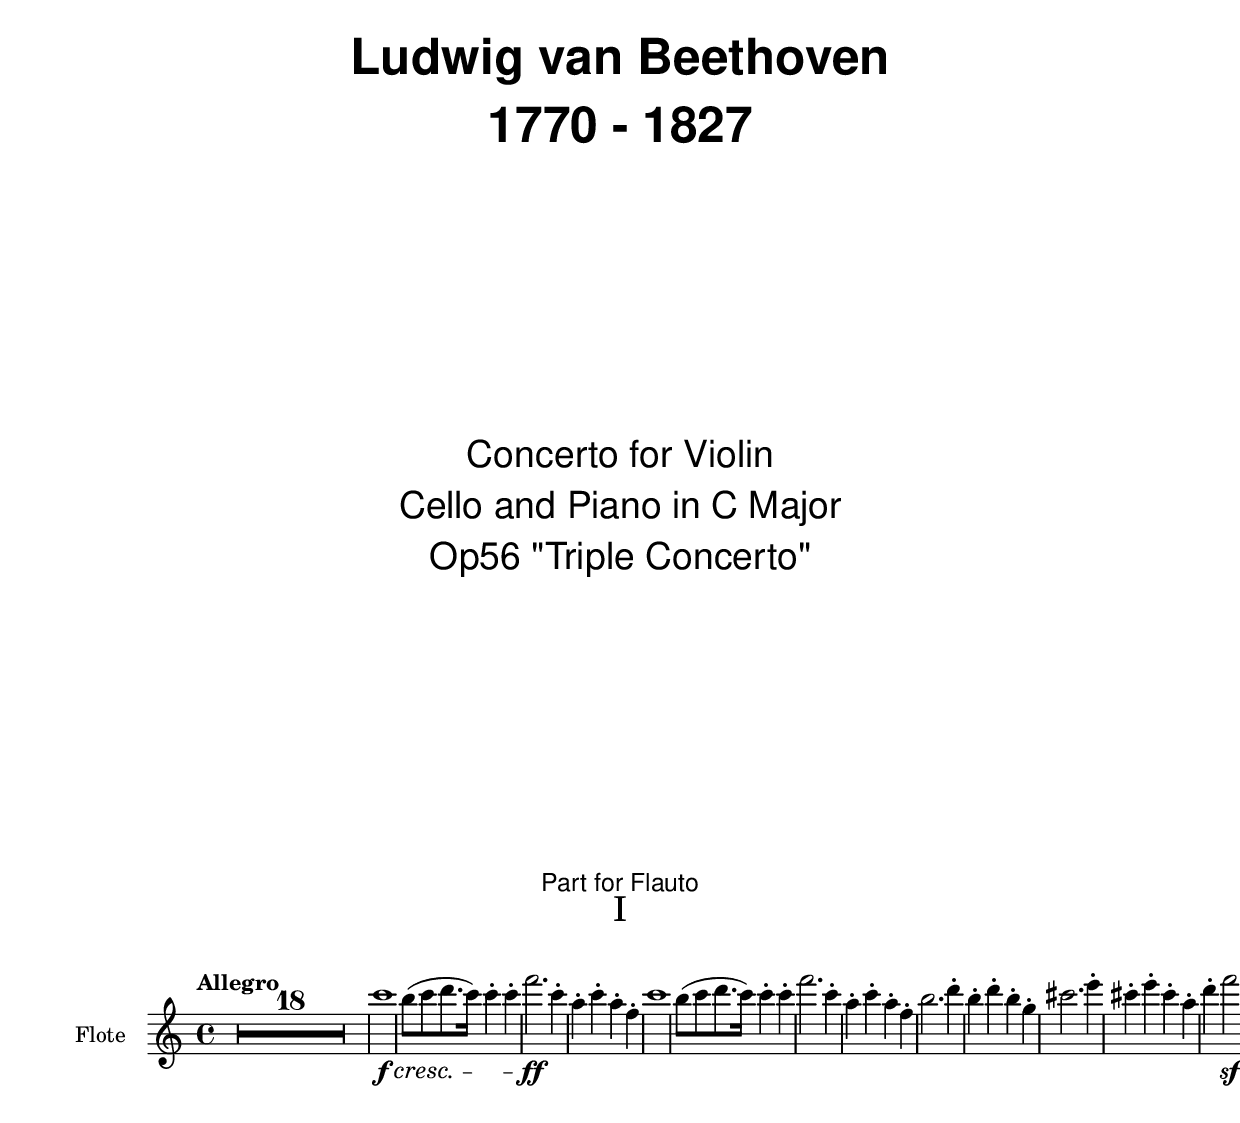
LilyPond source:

%###############################################################################
%#                                 H E A D E R                                 #
%###############################################################################
%
%  Composer           : Ludwig van Beethoven(1770 - 1827)
%  work               : Concerto for Violin Cello and Piano in C Major Op56
%                       "Triple Concerto"
%  Source             : Breitkopf und Härtel, n.d.[1862]. Plate B.70.
%  Type of score      : Score for Flauto
%  Typesetter         : Sébastien MANEN
%  date of initiation : Friday 08 May 2020, 14:21
%
%###############################################################################
%#                          I N C L U D E   F I L E S                          #
%###############################################################################
\include "./00-Common/TripleConcerto_Header.ily"
\include "./00-Common/TripleConcerto_PaperParts.ily"
%  work        : Concerto for Violin Cello and Piano in C Major Op56 "Triple
%                Concerto"
%  typesetter  : Sébastien MANEN
%  date        : Friday 08 May 2020, 14:21
%###############################################################################
%#                 T I M E   A N D   T E M P O   S E C T I O N                 #
%###############################################################################
timeMvtI = {
	\time 4/4
	\tempo "Allegro"
}
timeMvtII = {
	\time 3/8
	\tempo "Largo"
}
timeMvtIII = {
	\time 3/4
	\tempo "Rondo alla Polacca."
}

%  work        : Concerto for Violin Cello and Piano in C Major Op56 "Triple
%                Concerto"
%  typesetter  : Sébastien MANEN
%  date        : Friday 08 May 2020, 14:21
generalOptions = {
	\version "2.20.0"
	\set Score.alternativeNumberingStyle = #'numbers
	\set Score.doubleRepeatType = #":|.|:"
	\set Score.markFormatter = #format-mark-box-alphabet
	\override Score.RehearsalMark #'font-size = #4
	\compressFullBarRests
}
partOptions = {
	\override Score.BarNumber #'font-size = #0.1
	\set Score.quotedCueEventTypes = #'(note-event rest-event tie-event
		beam-event tuplet-span-event dynamic-event articulation-event
		dynamic-event slur-event text-script-event trill-span-event
		phrasing-slur-event beam-forbid-event tremolo-event crescendo-event 
		decrescendo-event )
	\set Voice.restNumberThreshold = #0
}
#(set-global-staff-size 19)
\layout {
	#(layout-set-staff-size 19)
	\override TupletBracket #'bracket-visibility = ##f
	\override Hairpin.to-barline = ##f
}
layoutCueVoice = \with {
	fontSize = #-3
	\override Stem.length-fraction = #0.9
	\override TupletBracket #'bracket-visibility = ##f
	%\override Font.font-size = #+5
}

%  work        : Concerto for Violin Cello and Piano in C Major Op56 "Triple
%                Concerto"
%  typesetter  : Sébastien MANEN
%  date        : Friday 08 May 2020, 14:21
%###############################################################################
%#                    V O I C E   N A M E   :   F L A U T O                    #
%###############################################################################
nameFloteMvtI = {
	\set Staff.instrumentName = "Flote"
	\set Staff.shortInstrumentName = "Fl"
	\set Staff.midiInstrument = #"flute"
}
nameFloteMvtIII = {
	\set Staff.instrumentName = "Flote"
	\set Staff.shortInstrumentName = "Fl"
	\set Staff.midiInstrument = #"flute"
}
%###############################################################################
%#                      V O I C E   N A M E   :   O B O I                      #
%###############################################################################
nameOboeIMvtI = {
	\set Staff.instrumentName = "Oboe I"
	\set Staff.shortInstrumentName = "Ob I"
	\set Staff.midiInstrument = #"oboe"
}
nameOboeIMvtIII = {
	\set Staff.instrumentName = "Oboe I"
	\set Staff.shortInstrumentName = "Ob I"
	\set Staff.midiInstrument = #"oboe"
}
nameOboeIIMvtI = {
	\set Staff.instrumentName = "Oboe II"
	\set Staff.shortInstrumentName = "Ob II"
	\set Staff.midiInstrument = #"oboe"
}
nameOboeIIMvtIII = {
	\set Staff.instrumentName = "Oboe II"
	\set Staff.shortInstrumentName = "Ob II"
	\set Staff.midiInstrument = #"oboe"
}
%###############################################################################
%#                V O I C E   N A M E   :   C L A R I N E T T I                #
%###############################################################################
nameClarinetIMvtI = {
	\set Staff.instrumentName = \markup {
		\center-column {
			\lower #1 "Clarinetto I" "in C"
		}
	}
	\set Staff.shortInstrumentName = \markup {
		\center-column {
			\lower #1 "Cl I" "in C"
		}
	}
	\set Staff.midiInstrument = #"clarinet"
}
nameClarinetIMvtII = {
	\set Staff.instrumentName = \markup {
		\center-column {
			\lower #1 "Clarinetto I" "in B"
		}
	}
	\set Staff.shortInstrumentName = \markup {
		\center-column {
			\lower #1 "Cl I" "in B"
		}
	}
	\set Staff.midiInstrument = #"clarinet"
}
nameClarinetIMvtIII = {
	\set Staff.instrumentName = \markup {
		\center-column {
			\lower #1 "Clarinetto I" "in C"
		}
	}
	\set Staff.shortInstrumentName = \markup {
		\center-column {
			\lower #1 "Cl I" "in C"
		}
	}
	\set Staff.midiInstrument = #"clarinet"
}
nameClarinetIIMvtI = {
	\set Staff.instrumentName = \markup {
		\center-column {
			\lower #1 "Clarinetto II" "in C"
		}
	}
	\set Staff.shortInstrumentName = \markup {
		\center-column {
			\lower #1 "Cl II" "in C"
		}
	}
	\set Staff.midiInstrument = #"clarinet"
}
nameClarinetIIMvtII = {
	\set Staff.instrumentName = \markup {
		\center-column {
			\lower #1 "Clarinetto II" "in B"
		}
	}
	\set Staff.shortInstrumentName = \markup {
		\center-column {
			\lower #1 "Cl II" "in B"
		}
	}
	\set Staff.midiInstrument = #"clarinet"
}
nameClarinetIIMvtIII = {
	\set Staff.instrumentName = \markup {
		\center-column {
			\lower #1 "Clarinetto II" "in C"
		}
	}
	\set Staff.shortInstrumentName = \markup {
		\center-column {
			\lower #1 "Cl II" "in C"
		}
	}
	\set Staff.midiInstrument = #"clarinet"
}
%###############################################################################
%#                   V O I C E   N A M E   :   F A G O T T I                   #
%###############################################################################
nameFagottoIMvtI = {
	\set Staff.instrumentName = "Fagotto I"
	\set Staff.shortInstrumentName = "Fag I"
	\set Staff.midiInstrument = #"bassoon"
}
nameFagottoIMvtII = {
	\set Staff.instrumentName = "Fagotto I"
	\set Staff.shortInstrumentName = "Fag I"
	\set Staff.midiInstrument = #"bassoon"
}
nameFagottoIMvtIII = {
	\set Staff.instrumentName = "Fagotto I"
	\set Staff.shortInstrumentName = "Fag I"
	\set Staff.midiInstrument = #"bassoon"
}
nameFagottoIIMvtI = {
	\set Staff.instrumentName = "Fagotto II"
	\set Staff.shortInstrumentName = "Fag II"
	\set Staff.midiInstrument = #"bassoon"
}
nameFagottoIIMvtII = {
	\set Staff.instrumentName = "Fagotto II"
	\set Staff.shortInstrumentName = "Fag II"
	\set Staff.midiInstrument = #"bassoon"
}
nameFagottoIIMvtIII = {
	\set Staff.instrumentName = "Fagotto II"
	\set Staff.shortInstrumentName = "Fag II"
	\set Staff.midiInstrument = #"bassoon"
}
%###############################################################################
%#                     V O I C E   N A M E   :   C O R N I                     #
%###############################################################################
nameCornoIMvtI = {
	\set Staff.instrumentName = \markup {
		\center-column {
			\lower #1 "Corno I" "in C"
		}
	}
	\set Staff.shortInstrumentName = \markup {
		\center-column {
			\lower #1 "Cor I" "in C"
		}
	}
	\set Staff.midiInstrument = #"french horn"
}
nameCornoIMvtII = {
	\set Staff.instrumentName = \markup {
		\center-column {
			\lower #1 "Corno I" "in E"
		}
	}
	\set Staff.shortInstrumentName = \markup {
		\center-column {
			\lower #1 "Cor I" "in E"
		}
	}
	\set Staff.midiInstrument = #"french horn"
}
nameCornoIMvtIII = {
	\set Staff.instrumentName = \markup {
		\center-column {
			\lower #1 "Corno I" "in C"
		}
	}
	\set Staff.shortInstrumentName = \markup {
		\center-column {
			\lower #1 "Cor I" "in C"
		}
	}
	\set Staff.midiInstrument = #"french horn"
}
nameCornoIIMvtI = {
	\set Staff.instrumentName = \markup {
		\center-column {
			\lower #1 "Corno II" "in C"
		}
	}
	\set Staff.shortInstrumentName = \markup {
		\center-column {
			\lower #1 "Cor II" "in C"
		}
	}
	\set Staff.midiInstrument = #"french horn"
}
nameCornoIIMvtII = {
	\set Staff.instrumentName = \markup {
		\center-column {
			\lower #1 "Corno II" "in E"
		}
	}
	\set Staff.shortInstrumentName = \markup {
		\center-column {
			\lower #1 "Cor II" "in E"
		}
	}
	\set Staff.midiInstrument = #"french horn"
}
nameCornoIIMvtIII = {
	\set Staff.instrumentName = \markup {
		\center-column {
			\lower #1 "Corno II" "in C"
		}
	}
	\set Staff.shortInstrumentName = \markup {
		\center-column {
			\lower #1 "Cor II" "in C"
		}
	}
	\set Staff.midiInstrument = #"french horn"
}
%###############################################################################
%#                    V O I C E   N A M E   :   T R O M B E                    #
%###############################################################################
nameTrombeIMvtI = {
	\set Staff.instrumentName = \markup {
		\center-column {
			\lower #1 "Trombe I" "in C"
		}
	}
	\set Staff.shortInstrumentName = \markup {
		\center-column {
			\lower #1 "Trb I" "in C"
		}
	}
	\set Staff.midiInstrument = #"trumpet"
}
nameTrombeIMvtIII = {
	\set Staff.instrumentName = \markup {
		\center-column {
			\lower #1 "Trombe I" "in C"
		}
	}
	\set Staff.shortInstrumentName = \markup {
		\center-column {
			\lower #1 "Trb I" "in C"
		}
	}
	\set Staff.midiInstrument = #"trumpet"
}
nameTrombeIIMvtI = {
	\set Staff.instrumentName = \markup {
		\center-column {
			\lower #1 "Trombe II" "in C"
		}
	}
	\set Staff.shortInstrumentName = \markup {
		\center-column {
			\lower #1 "Trb II" "in C"
		}
	}
	\set Staff.midiInstrument = #"trumpet"
}
nameTrombeIIMvtIII = {
	\set Staff.instrumentName = \markup {
		\center-column {
			\lower #1 "Trombe II" "in C"
		}
	}
	\set Staff.shortInstrumentName = \markup {
		\center-column {
			\lower #1 "Trb II" "in C"
		}
	}
	\set Staff.midiInstrument = #"trumpet"
}
%###############################################################################
%#                   V O I C E   N A M E   :   T I M P A N I                   #
%###############################################################################
nameTimpaniMvtI = {
	\set Staff.instrumentName = \markup {
		\center-column {
			\lower #1 "Timpani" "in C G"
		}
	}
	\set Staff.shortInstrumentName = "Timp."
	\set Staff.midiInstrument = #"timpani"
}
nameTimpaniMvtIII = {
	\set Staff.instrumentName = \markup {
		\center-column {
			\lower #1 "Timpani" "in C G"
		}
	}
	\set Staff.shortInstrumentName = "Timp."
	\set Staff.midiInstrument = #"timpani"
}
%###############################################################################
%#                   V O I C E   N A M E   :   S O L O V L N                   #
%###############################################################################
nameSoloViolinMvtI = {
	\set Staff.instrumentName = "Solo Violin"
	\set Staff.shortInstrumentName = \markup {
		\center-column {
			\lower #1 "Solo-" "Vln"
		}
	}
	\set Staff.midiInstrument = #"violin"
}
nameSoloViolinMvtII = {
	\set Staff.instrumentName = "Solo Violin"
	\set Staff.shortInstrumentName = \markup {
		\center-column {
			\lower #1 "Solo-" "Vln"
		}
	}
	\set Staff.midiInstrument = #"violin"
}
nameSoloViolinMvtIII = {
	\set Staff.instrumentName = "Solo Violin"
	\set Staff.shortInstrumentName = \markup {
		\center-column {
			\lower #1 "Solo-" "Vln"
		}
	}
	\set Staff.midiInstrument = #"violin"
}
%###############################################################################
%#                   V O I C E   N A M E   :   S O L O V L C                   #
%###############################################################################
nameSoloCelloMvtI = {
	\set Staff.instrumentName = \markup {
		\center-column {
			\lower #1 "Solo" "Violoncello"
		}
	}
	\set Staff.shortInstrumentName = \markup {
		\center-column {
			\lower #1 "Solo-" "Vlc"
		}
	}
	\set Staff.midiInstrument = #"cello"
}
nameSoloCelloMvtII = {
	\set Staff.instrumentName = \markup {
		\center-column {
			\lower #1 "Solo" "Violoncello"
		}
	}
	\set Staff.shortInstrumentName = \markup {
		\center-column {
			\lower #1 "Solo-" "Vlc"
		}
	}
	\set Staff.midiInstrument = #"cello"
}
nameSoloCelloMvtIII = {
	\set Staff.instrumentName = \markup {
		\center-column {
			\lower #1 "Solo" "Violoncello"
		}
	}
	\set Staff.shortInstrumentName = \markup {
		\center-column {
			\lower #1 "Solo-" "Vlc"
		}
	}
	\set Staff.midiInstrument = #"cello"
}
%###############################################################################
%#                     V O I C E   N A M E   :   P I A N O                     #
%###############################################################################
namePianoUpMvtI = {
	\set Staff.instrumentName = ""
	\set Staff.shortInstrumentName = ""
	\set Staff.midiInstrument = #"piano"
}
namePianoUpMvtII = {
	\set Staff.instrumentName = ""
	\set Staff.shortInstrumentName = ""
	\set Staff.midiInstrument = #"piano"
}
namePianoUpMvtIII = {
	\set Staff.instrumentName = ""
	\set Staff.shortInstrumentName = ""
	\set Staff.midiInstrument = #"piano"
}
namePianoDownMvtI = {
	\set Staff.instrumentName = ""
	\set Staff.shortInstrumentName = ""
	\set Staff.midiInstrument = #"piano"
}
namePianoDownMvtII = {
	\set Staff.instrumentName = ""
	\set Staff.shortInstrumentName = ""
	\set Staff.midiInstrument = #"piano"
}
namePianoDownMvtIII = {
	\set Staff.instrumentName = ""
	\set Staff.shortInstrumentName = ""
	\set Staff.midiInstrument = #"piano"
}
%###############################################################################
%#                   V O I C E   N A M E   :   V I O L I N I                   #
%###############################################################################
nameViolinIMvtI = {
	\set Staff.instrumentName = "Violino I"
	\set Staff.shortInstrumentName = "Vln I"
	\set Staff.midiInstrument = #"violin"
}
nameViolinIMvtII = {
	\set Staff.instrumentName = "Violino I"
	\set Staff.shortInstrumentName = "Vln I"
	\set Staff.midiInstrument = #"violin"
}
nameViolinIMvtIII = {
	\set Staff.instrumentName = "Violino I"
	\set Staff.shortInstrumentName = "Vln I"
	\set Staff.midiInstrument = #"violin"
}
%###############################################################################
%#                  V O I C E   N A M E   :   V I O L I N I I                  #
%###############################################################################
nameViolinIIMvtI = {
	\set Staff.instrumentName = "Violino II"
	\set Staff.shortInstrumentName = "Vln II"
	\set Staff.midiInstrument = #"violin"
}
nameViolinIIMvtII = {
	\set Staff.instrumentName = "Violino II"
	\set Staff.shortInstrumentName = "Vln II"
	\set Staff.midiInstrument = #"violin"
}
nameViolinIIMvtIII = {
	\set Staff.instrumentName = "Violino II"
	\set Staff.shortInstrumentName = "Vln II"
	\set Staff.midiInstrument = #"violin"
}
%###############################################################################
%#                  V O I C E   N A M E   :   B R A T S C H E                  #
%###############################################################################
nameViolaMvtI = {
	\set Staff.instrumentName = "Viola"
	\set Staff.shortInstrumentName = "Vla"
	\set Staff.midiInstrument = #"viola"
}
nameViolaMvtII = {
	\set Staff.instrumentName = "Viola"
	\set Staff.shortInstrumentName = "Vla"
	\set Staff.midiInstrument = #"viola"
}
nameViolaMvtIII = {
	\set Staff.instrumentName = "Viola"
	\set Staff.shortInstrumentName = "Vla"
	\set Staff.midiInstrument = #"viola"
}
%###############################################################################
%#                     V O I C E   N A M E   :   B A S S I                     #
%###############################################################################
nameVioloncellMvtI = {
	\set Staff.instrumentName = "Cello"
	\set Staff.shortInstrumentName = "Vcl"
	\set Staff.midiInstrument = #"cello"
}
nameVioloncellMvtII = {
	\set Staff.instrumentName = "Cello"
	\set Staff.shortInstrumentName = "Vcl"
	\set Staff.midiInstrument = #"cello"
}
nameVioloncellMvtIII = {
	\set Staff.instrumentName = "Cello"
	\set Staff.shortInstrumentName = "Vcl"
	\set Staff.midiInstrument = #"cello"
}
nameBassoMvtI = {
	\set Staff.instrumentName = "Basso"
	\set Staff.shortInstrumentName = "Kb"
	\set Staff.midiInstrument = #"contrabass"
}
nameBassoMvtII = {
	\set Staff.instrumentName = "Basso"
	\set Staff.shortInstrumentName = "Kb"
	\set Staff.midiInstrument = #"contrabass"
}
nameBassoMvtIII = {
	\set Staff.instrumentName = "Basso"
	\set Staff.shortInstrumentName = "Kb"
	\set Staff.midiInstrument = #"contrabass"
}

%  work        : Concerto for Violin Cello and Piano in C Major Op56 "Triple
%                Concerto"
%  typesetter  : Sébastien MANEN
%  date        : Friday 08 May 2020, 14:21
%###############################################################################
%#                      S H O R T C U T S   S E C T I O N                      #
%###############################################################################

piuallegro=^\markup {Più Allegro}
crescmarkup=^\markup {\italic cresc.}
semprep = \markup { \italic sempre \dynamic p}
semprepp = \markup { \italic sempre \dynamic pp}
pcresc = \markup { \dynamic p \italic cresc.}


%arco=^\markup {\italic arco}
%benmarc=^\markup {\italic {ben marc.}}
%benmarccresc = ^\markup {\italic {ben marc. cresc.}}
%crescmolto=^\markup {\italic {cresc. molto}}
%crescpocoapoco=^\markup {\italic {cresc. poco a poco}}
%dimmarkup=^\markup {\italic dim.}
%div=^\markup {div.}
%dolce=^\markup {\italic {dolce}}
%espress=^\markup {\italic {espress.}}
%espr=^\markup {\italic {espr.}}
%express=^\markup {\italic {express.}}
%ffsempre = \markup {\dynamic ff \italic sempre}
%flat=^\markup { \tiny \flat}
%gp = ^\markup {G.P.}
%intempo=^\markup {\italic {in tempo}}
%legg=^\markup {\italic legg.}
%marc = ^\markup {\italic marc.}
%marcecrescmolto=^\markup {\italic {marc. e cresc. molto}}
%moltocrescmark=^\markup {\italic {molto cresc.}}
%moltoleggieroedolce=^\markup { \italic {molto leggiero e dolce}}
%pizz=^\markup {\italic pizz.}
%pocorit=^\markup {\italic {poco rit.}}
%solo=^\markup {Solo}
%tutti=^\markup {Tutti}
%one=^\markup {\tiny \number 1}
%two=^\markup {\tiny \number 2}
%three=^\markup {\tiny \number 3}
%four=^\markup {\tiny \number 4}
%five=^\markup {\tiny \number 5}
%six=^\markup {\tiny \number 6}
%seven=^\markup {\tiny \number 7}
%eight=^\markup {\tiny \number 8}
%nine=^\markup {\tiny \number 9}
%ten=^\markup {\tiny \number 10}
%eleven=^\markup {\tiny \number 11}
%atempo=^\markup {\italic {a tempo}}


%esprM = ^\markup {\musicglyph #"scripts.espr"}
%pespr = ^\markup {\dynamic p \musicglyph #"scripts.espr"}
%ppespr = ^\markup {\dynamic pp \musicglyph #"scripts.espr"}


%fdim = \markup {\dynamic f \italic dim.}
%fespress = \markup {\dynamic f \italic espress.}
%moltop = ^\markup {\italic molto \dynamic p}
%pdolcesempre = \markup { \dynamic p \italic {dolce sempre}}
%pf = \markup { \concat { \dynamic p \dynamic f } }
%pocof = \markup { \italic poco \dynamic f}
%pocofmadolce = \markup { \italic poco \dynamic f \italic {ma dolce}}
%ppdim = \markup { \dynamic pp \italic dim.}
%psempre = \markup {\dynamic p \italic sempre }
%fbenmarc = \markup { \dynamic f \italic {ben marc.}}
%fespr = \markup { \dynamic f \italic espr.}
%ffmarc = \markup { \dynamic ff \italic {marc.}}
%fmarc = \markup { \dynamic f \italic marc.}
%fsemprepiu = \markup { \dynamic f \italic {sempre più}}
%mfcresc = \markup { \dynamic mf \italic cresc.}
%mfdim = \markup {\dynamic mf \italic dim.}
%pcresc = \markup { \dynamic p \italic cresc.}
%pcrescmolto = \markup { \dynamic p \italic {cresc. molto}}
%pdim = \markup { \dynamic p \italic dim.}
%pdolce = \markup { \dynamic p \italic dolce}
%piuf=^\markup {\italic {più} \dynamic f}
%piup=^\markup {\italic {più} \dynamic p}
%plegg = \markup { \dynamic p \italic legg.}
%pmamarc = \markup { \dynamic p \italic {ma marc.}}
%pmarc = \markup { \dynamic p \italic marc.}
%pmarccresc = \markup { \dynamic p \italic { marc. cresc.}}
%sempref = \markup { \italic sempre \dynamic f}
%ppdolce = \markup { \dynamic pp \italic dolce }
%unis=^\markup {unis.}
%ppsempre = \markup { \dynamic pp \italic {sempre}}

%crescD = #(make-dynamic-script (markup #:normal-text #:italic "cresc."))
%dimD = #(make-dynamic-script (markup #:normal-text #:italic "dim."))
%fbenmarcD = #(make-dynamic-script (markup #:dynamic "f" #:normal-text #:italic "ben marc."))
%fesprD = #(make-dynamic-script (markup #:dynamic "f" #:normal-text #:italic "espr."))
%ffmarcD = #(make-dynamic-script (markup #:dynamic "ff" #:normal-text #:italic "marc."))
%fmarcD = #(make-dynamic-script (markup #:dynamic "f" #:normal-text #:italic "marc."))
%fdimD = #(make-dynamic-script (markup #:dynamic "f" #:normal-text #:italic "dim."))
%fsemprepiuD = #(make-dynamic-script (markup #:dynamic "f" #:normal-text #:italic "sempre più"))
%mfcrescD = #(make-dynamic-script (markup #:dynamic "mf" #:normal-text #:italic "cresc."))
%mfdimD = #(make-dynamic-script (markup #:dynamic "mf" #:normal-text #:italic "dim."))
%pcrescD = #(make-dynamic-script (markup #:dynamic "p" #:normal-text #:italic "cresc."))
%pcrescmoltoD = #(make-dynamic-script (markup #:dynamic "p" #:normal-text #:italic "cresc. molto"))
%pdimD = #(make-dynamic-script (markup #:dynamic "p" #:normal-text #:italic "dim."))
%ppdimD = #(make-dynamic-script (markup #:dynamic "pp" #:normal-text #:italic "dim."))
%pdolceD = #(make-dynamic-script (markup #:dynamic "p" #:normal-text #:italic "dolce"))
%piufD = #(make-dynamic-script (markup #:normal-text #:italic "più" #:dynamic "f"))
%piupD = #(make-dynamic-script (markup #:normal-text #:italic "più" #:dynamic "p"))
%pleggD = #(make-dynamic-script (markup #:dynamic "p" #:normal-text #:italic "legg."))
%pmamarcD = #(make-dynamic-script (markup #:dynamic "p" #:normal-text #:italic "ma marc."))
%pmarcD = #(make-dynamic-script (markup #:dynamic "p" #:normal-text #:italic "marc."))
%semprefD = #(make-dynamic-script (markup #:normal-text #:italic "sempre" #:dynamic "f"))
%pocofD = #(make-dynamic-script (markup #:normal-text #:italic "poco" #:dynamic "f"))
%ppsempreD = #(make-dynamic-script (markup #:dynamic "pp" #:normal-text #:italic "sempre"))

%fpp = #(make-dynamic-script "fpp")
%rf = #(make-dynamic-script "rf")
%pfD = #(make-dynamic-script "pf")


%  work        : Concerto for Violin Cello and Piano in C Major Op56 "Triple
%                Concerto"
%  typesetter  : Sébastien MANEN
%  date        : Friday 08 May 2020, 14:21
%###############################################################################
%#                      P A R T   S C O R E   F O R M A T                      #
%###############################################################################
formatFloteMvtI = {
	\override Score.NonMusicalPaperColumn.line-break-permission = ##f
	\override Score.NonMusicalPaperColumn.page-break-permission = ##f
}
formatFloteMvtIII = {
	\override Score.NonMusicalPaperColumn.line-break-permission = ##f
	\override Score.NonMusicalPaperColumn.page-break-permission = ##f
}

%  work        : Concerto for Violin Cello and Piano in C Major Op56 "Triple
%                Concerto"
%  typesetter  : Sébastien MANEN
%  date        : Friday 08 May 2020, 14:21
%###############################################################################
%#                   C U E   V O I C E   F O R   F L A U T O                   #
%###############################################################################
cueVoiceFloteMvtI = \relative c {
	
}
cueVoiceFloteMvtIII = \relative c {
	
}
%###############################################################################
%#                     C U E   V O I C E   F O R   O B O I                     #
%###############################################################################
cueVoiceOboeIMvtI = \relative c {
	
}
cueVoiceOboeIMvtIII = \relative c {
	
}
cueVoiceOboeIIMvtI = \relative c {
	
}
cueVoiceOboeIIMvtIII = \relative c {
	
}
%###############################################################################
%#               C U E   V O I C E   F O R   C L A R I N E T T I               #
%###############################################################################
cueVoiceClarinetIMvtI = \relative c {
	
}
cueVoiceClarinetIMvtII = \relative c {
	
}
cueVoiceClarinetIMvtIII = \relative c {
	
}
cueVoiceClarinetIIMvtI = \relative c {
	
}
cueVoiceClarinetIIMvtII = \relative c {
	
}
cueVoiceClarinetIIMvtIII = \relative c {
	
}
%###############################################################################
%#                  C U E   V O I C E   F O R   F A G O T T I                  #
%###############################################################################
cueVoiceFagottoIMvtI = \relative c {
	
}
cueVoiceFagottoIMvtII = \relative c {
	
}
cueVoiceFagottoIMvtIII = \relative c {
	
}
cueVoiceFagottoIIMvtI = \relative c {
	
}
cueVoiceFagottoIIMvtII = \relative c {
	
}
cueVoiceFagottoIIMvtIII = \relative c {
	
}
%###############################################################################
%#                    C U E   V O I C E   F O R   C O R N I                    #
%###############################################################################
cueVoiceCornoIMvtI = \relative c {
	
}
cueVoiceCornoIMvtII = \relative c {
	
}
cueVoiceCornoIMvtIII = \relative c {
	
}
cueVoiceCornoIIMvtI = \relative c {
	
}
cueVoiceCornoIIMvtII = \relative c {
	
}
cueVoiceCornoIIMvtIII = \relative c {
	
}
%###############################################################################
%#                   C U E   V O I C E   F O R   T R O M B E                   #
%###############################################################################
cueVoiceTrombeIMvtI = \relative c {
	
}
cueVoiceTrombeIMvtIII = \relative c {
	
}
cueVoiceTrombeIIMvtI = \relative c {
	
}
cueVoiceTrombeIIMvtIII = \relative c {
	
}
%###############################################################################
%#                  C U E   V O I C E   F O R   T I M P A N I                  #
%###############################################################################
cueVoiceTimpaniMvtI = \relative c {
	
}
cueVoiceTimpaniMvtIII = \relative c {
	
}
%###############################################################################
%#                  C U E   V O I C E   F O R   S O L O V L N                  #
%###############################################################################
cueVoiceSoloViolinMvtI = \relative c {
	
}
cueVoiceSoloViolinMvtII = \relative c {
	
}
cueVoiceSoloViolinMvtIII = \relative c {
	
}
%###############################################################################
%#                  C U E   V O I C E   F O R   S O L O V L C                  #
%###############################################################################
cueVoiceSoloCelloMvtI = \relative c {
	
}
cueVoiceSoloCelloMvtII = \relative c {
	
}
cueVoiceSoloCelloMvtIII = \relative c {
	
}
%###############################################################################
%#                    C U E   V O I C E   F O R   P I A N O                    #
%###############################################################################
cueVoicePianoUpMvtI = \relative c {
	
}
cueVoicePianoUpMvtII = \relative c {
	
}
cueVoicePianoUpMvtIII = \relative c {
	
}
cueVoicePianoDownMvtI = \relative c {
	
}
cueVoicePianoDownMvtII = \relative c {
	
}
cueVoicePianoDownMvtIII = \relative c {
	
}
%###############################################################################
%#                  C U E   V O I C E   F O R   V I O L I N I                  #
%###############################################################################
cueVoiceViolinIMvtI = \relative c {
	
}
cueVoiceViolinIMvtII = \relative c {
	
}
cueVoiceViolinIMvtIII = \relative c {
	
}
%###############################################################################
%#                 C U E   V O I C E   F O R   V I O L I N I I                 #
%###############################################################################
cueVoiceViolinIIMvtI = \relative c {
	
}
cueVoiceViolinIIMvtII = \relative c {
	
}
cueVoiceViolinIIMvtIII = \relative c {
	
}
%###############################################################################
%#                 C U E   V O I C E   F O R   B R A T S C H E                 #
%###############################################################################
cueVoiceViolaMvtI = \relative c {
	
}
cueVoiceViolaMvtII = \relative c {
	
}
cueVoiceViolaMvtIII = \relative c {
	
}
%###############################################################################
%#                    C U E   V O I C E   F O R   B A S S I                    #
%###############################################################################
cueVoiceVioloncellMvtI = \relative c {
	
}
cueVoiceVioloncellMvtII = \relative c {
	
}
cueVoiceVioloncellMvtIII = \relative c {
	
}
cueVoiceBassoMvtI = \relative c {
	
}
cueVoiceBassoMvtII = \relative c {
	
}
cueVoiceBassoMvtIII = \relative c {
	
}

%  work        : Concerto for Violin Cello and Piano in C Major Op56 "Triple
%                Concerto"
%  typesetter  : Sébastien MANEN
%  date        : Friday 08 May 2020, 14:21
%###############################################################################
%#                          M U S I C   S E C T I O N                          #
%###############################################################################
musicFloteMvtI = \relative c''' {
	\clef treble
	\key c \major
%	\transposition a
% Bars 1 to 5
	R1*18 
% Bars 6 to 10
	
% Bars 11 to 15
	
% Bars 16 to 20
	
	
	
	c1\f\cresc
	b8([ c d8. c16)] c4-. c-.
% Bars 21 to 25
	f2.\ff c4-.
	a-. c-. a-. f-.
	c'1
	b8([ c d8. c16)] c4-. c-.
	f2. c4-.
% Bars 26 to 30
	a-. c-. a-. f-.
	b2. d4-.
	b-. d-. b-. g-.
	cis2. e4-.
	cis-. e-. cis-. a-.
% Bars 31 to 35
	d-. f2\sf d8. c!16-.
	b4-. c2\sf a8.-. fis16-. \mark \default
	g4\p r r2
	R1*6
	
% Bars 36 to 40
	
	
	
	
	r4 g'(_\crescmarkup f d)
% Bars 41 to 45
	c2(~\p c8.[ e16 g8. e16)]
	c2. cis4(
	d e f g
	a) r r2
	R1*6
% Bars 46 to 50
	
% Bars 51 to 55
	r2 c,(\pp
	b4) r r2
	R1*3
	
	
% Bars 56 to 60
	r2 r8. g16[(_\crescmarkup a8. g16)]
	b2~ b8.[ g16( a8. g16)]
	c2~ c8.[ c16( d8. c16)]
	ees4..\ff c16 ees4.. c16
	ees8.-.[ c16-. ees8.-. c16-.] ees8.-.[ c16-. ees8.-. c16-.] 
% Bars 61 to 65
	b4-. d-. d2~
	d4 d-. d2~
	d8. d16-. d8.-. d16-. d2~
	d8. d16-. d8.-. d16-. d2~
	d8. d16-. d4~ d8. d16-. d4~
% Bars 66 to 70
	d8. d16-. d4~ d8. d16-. d4~
	d8 d4 d d d8~
	d d4 d d d8
	d2\fp( e
	a,2. d4
% Bars 71 to 75
	g,) r r2
	R1
	g'1~\ff
	g \mark \default
	e4 r r2
% Bars 76 to 80
	R1*21
% Bars 81 to 85
	
% Bars 86 to 90
	
% Bars 91 to 95
	
% Bars 96 to 100
	\mark \default
	R1*17
% Bars 101 to 105
	
% Bars 106 to 110
	
% Bars 111 to 115
	
	
	
	c2.\ff( e4)
	g2.( f4)
% Bars 116 to 120
	d-. d-. \acciaccatura e8 d8.([ c16 d8. e16)]
	c2~ c8 g-. e-. g-. \mark \default
	c,8\p r r4 r2
	R1*30
% Bars 121 to 125
	
% Bars 126 to 130
	
% Bars 131 to 135
	
% Bars 136 to 140
	
% Bars 141 to 145
	
% Bars 146 to 150
	
	
	\mark \default
	e'2\ff b4-. gis-.
	e-. e'-. b-. gis-.
% Bars 151 to 155
	e r r2
	R1*13
% Bars 156 to 160
	
% Bars 161 to 165
	
	
	
	
	r8. e16-.\f[ fis8.-. gis16-.] a2(\sf~
% Bars 166 to 170
	a8.[ cis16 e8. cis16)] a8 r r4
	R1*27
% Bars 171 to 175
	
% Bars 176 to 180
	
% Bars 181 to 185
	
% Bars 186 to 190
	
% Bars 191 to 195
	
	
	\mark \default
	R1*5
% Bars 196 to 200
	
	
	
	r8. a16-.\p[ a8.-. a16-.] a4 r
	r  r8. a16-. a4-. r8. a16-.
% Bars 201 to 205
	a4-. r r2
	R1*23
% Bars 206 to 210
	
% Bars 211 to 215
	
% Bars 216 to 220
	
% Bars 221 to 225
	
	
	
	\mark \default
	a2.\ff a4(
% Bars 226 to 230
	c2. bes4)
	g4-. g-. \acciaccatura a8 g8.([ f16 g8. a16)]
	f2~ f8 c-. a-. c-.
	f4 r r8. c'16-.[ c8.-. c16-.]
	c4 r r8. c16-.[ c8.-. c16-.]
% Bars 231 to 235
	c4.. c16 c4.. c16
	c8.-.[ c16-. c8.-. c16-.] c8.-.[ c16-. c8.-. c16-.] 
	e8. e16 e4 r8. e16 e4
	r8. f16 f4 r8. e16 e4
	r4 e-. e2~ 
% Bars 236 to 240
	e4 e-. e2~
	e8.[ e16-. e8.-. e16-.] e2~
	e8.[ e16-. e8.-. e16-.] e2~
	e8 e4 e e e8~
	e e4 e e e8~
% Bars 241 to 245
	e2\>( f\p
	b,2. e4
	a,) r r2
	R1*33
% Bars 246 to 250
	
% Bars 251 to 255
	
% Bars 256 to 260
	
% Bars 261 to 265
	
% Bars 266 to 270
	
% Bars 271 to 275
	
% Bars 276 to 280
	\mark \default
	R1*6
% Bars 281 to 285
	
	
	r2 b!8([\p c d!8. c16)]
	R1*5
	
% Bars 286 to 290
	
	
	
	r2 cis8(\p[ d e8. d16)]
	R1*7
% Bars 291 to 295
	
% Bars 296 to 300
	
	r2 c8([\p des ees8. des16)]
	R1*27
% Bars 301 to 305
	
% Bars 306 to 310
	
% Bars 311 to 315
	
% Bars 316 to 320
	
% Bars 321 to 325
	
	
	
	\mark \default
	c2\ff( b8[ c e8. d16)]
% Bars 326 to 330
	d4 r r2
	d2( cis8[ d f8. e16-.)]
	e4 r r8. e16([ g8. f16)]
	f4 r r8. f16([ a8. f16)]
	d4-. f-. f-. f-.
% Bars 331 to 335
	f2 e~
	e fis
	g4 r g r
	g r r2
	R1*8
% Bars 336 to 340
	
% Bars 341 to 345
	
	
	c,1\cresc 
	b8[( c d8. c16)] c4-. c-.
	f2\f~ f8 r r4
% Bars 346 to 350
	R1
	c2\ff~ c8 r c4\p(
	b8[ c d8. c16]) c4-. c-.
	c2\ff~ c8 r r4
	R1
% Bars 351 to 355
	d2~\f d8 r r4
	R1 \mark #11
	cis2\f~ cis8 r r4
	R1*3
% Bars 356 to 360
	
	r4 c8_\crescmarkup r a r f r
	c2.(\f\> e4)
	f\p r r2
	R1*10
% Bars 361 to 365
	
% Bars 366 to 370
	
	
	
	
	r2 r4 c'\f~
% Bars 371 to 375
	c r r2
	R1*14
% Bars 376 to 380
	
% Bars 381 to 385
	
	
	
	
	\mark \default
% Bars 386 to 390
	g'2\ff d4-. b-.
	g-. g'-. d-. b-.
	g-. r r2
	R1*13
% Bars 391 to 395
	
% Bars 396 to 400
	
% Bars 401 to 405
	
	r8. g16-.\f[ a8.-. b16-.] c2(~
	c8.[ e16 g8. e16)] c8 r r4
	R1*27
% Bars 406 to 410
	
% Bars 411 to 415
	
% Bars 416 to 420
	
% Bars 421 to 425
	
% Bars 426 to 430
	
	
	
	
	\mark \default
% Bars 431 to 435
	R1*5
% Bars 436 to 440
	r8. c16-.\p[ c8.-. c16-.] c4-. r
	r r8. c16-. c4-. r8. c16-.
	c4-. r r2
	R1*23
	
% Bars 441 to 445
	
% Bars 446 to 450
	
% Bars 451 to 455
	
% Bars 456 to 460
	
% Bars 461 to 465
	\mark \default
	c2.\ff c4(
	ees2. des4)
	bes4-. bes-. \acciaccatura c8 bes8.([ aes16 bes8. c16-.)]
	aes2~ aes8 ees-. c-. ees-.
% Bars 466 to 470
	aes8.-.[ c16-. aes8.-. c16-.] ees2~\sf
	ees8.[ c16-. g8.-. c16-.] ees2\sf~
	ees8. c16-. ees4~\sf ees8. c16 ees4~\sf
	ees8.[ c16-. ees8.-. c16-.] ees8.-.[ c16-. ees8.-. c16-.]
	b4 r r2
% Bars 471 to 475
	R1*5
	
	
	
	
% Bars 476 to 480
	g1\pp
	fis
	g4 r r2
	R1*13
% Bars 481 to 485
	
% Bars 486 to 490
	
% Bars 491 to 495
	\mark \default
	R1*22
% Bars 496 to 500
	
% Bars 501 to 505
	
% Bars 506 to 510
	
% Bars 511 to 515
	
	
	
	R1*2^\piuallegro
	
% Bars 516 to 520
	f8.\f[ e16-. d8.-. c16-.] b8.-.\noBeam d'16-.[ f8.-. e16-.]
	d8.-.[ c16-. b8.-. a16-.] b8.-.[ g16-. c8.-. e,16-.] 
	f4-.\ff r r2 \mark \default
	g4-.\ff r r2
	c,4 r r d8 r
% Bars 521 to 525
	e8 r d r e r d r
	e4 r r g8 r
	g r g r g r g r
	g4 r r b8 r
	c r b r c r d r
% Bars 526 to 530
	e r d r e r g r
	g r g r g r g r
	g4 r g r
	g r g r
	g4 r8. e16 e4 r8. c16
% Bar 531
	c4 r r2 \bar "|."
}

%  work        : Concerto for Violin Cello and Piano in C Major Op56 "Triple
%                Concerto"
%  typesetter  : Sébastien MANEN
%  date        : Friday 08 May 2020, 14:21
%###############################################################################
%#                          M U S I C   S E C T I O N                          #
%###############################################################################
musicFloteMvtIII = \relative c {
	\clef treble
	\key c \major
%	\transposition a
% Bars 1 to 5
	
% Bars 6 to 10
	
% Bars 11 to 15
	
% Bars 16 to 20
	
% Bars 21 to 25
	
% Bars 26 to 30
	
% Bars 31 to 35
	
% Bars 36 to 40
	
% Bars 41 to 45
	
% Bars 46 to 50
	
% Bars 51 to 55
	
% Bars 56 to 60
	
% Bars 61 to 65
	
% Bars 66 to 70
	
% Bars 71 to 75
	
% Bars 76 to 80
	
% Bars 81 to 85
	
% Bars 86 to 90
	
% Bars 91 to 95
	
% Bars 96 to 100
	
% Bars 101 to 105
	
% Bars 106 to 110
	
% Bars 111 to 115
	
% Bars 116 to 120
	
% Bars 121 to 125
	
% Bars 126 to 130
	
% Bars 131 to 135
	
% Bars 136 to 140
	
% Bars 141 to 145
	
% Bars 146 to 150
	
% Bars 151 to 155
	
% Bars 156 to 160
	
% Bars 161 to 165
	
% Bars 166 to 170
	
% Bars 171 to 175
	
% Bars 176 to 180
	
% Bars 181 to 185
	
% Bars 186 to 190
	
% Bars 191 to 195
	
% Bars 196 to 200
	
% Bars 201 to 205
	
% Bars 206 to 210
	
% Bars 211 to 215
	
% Bars 216 to 220
	
% Bars 221 to 225
	
% Bars 226 to 230
	
% Bars 231 to 235
	
% Bars 236 to 240
	
% Bars 241 to 245
	
% Bars 246 to 250
	
% Bars 251 to 255
	
% Bars 256 to 260
	
% Bars 261 to 265
	
% Bars 266 to 270
	
% Bars 271 to 275
	
% Bars 276 to 280
	
% Bars 281 to 285
	
% Bars 286 to 290
	
% Bars 291 to 295
	
% Bars 296 to 300
	
% Bars 301 to 305
	
% Bars 306 to 310
	
% Bars 311 to 315
	
% Bars 316 to 320
	
% Bars 321 to 325
	
% Bars 326 to 330
	
% Bars 331 to 335
	
% Bars 336 to 340
	
% Bars 341 to 345
	
% Bars 346 to 350
	
% Bars 351 to 355
	
% Bars 356 to 360
	
% Bars 361 to 365
	
% Bars 366 to 370
	
% Bars 371 to 375
	
% Bars 376 to 380
	
% Bars 381 to 385
	
% Bars 386 to 390
	
% Bars 391 to 395
	
% Bars 396 to 400
	
% Bars 401 to 405
	
% Bars 406 to 410
	
% Bars 411 to 415
	
% Bars 416 to 420
	
% Bars 421 to 425
	
% Bars 426 to 430
	
% Bars 431 to 435
	
% Bars 436 to 440
	
% Bars 441 to 445
	
% Bars 446 to 450
	
% Bars 451 to 455
	
% Bars 456 to 460
	
% Bars 461 to 465
	
% Bars 466 to 470
	
% Bars 471 to 475
	
}

%###############################################################################
%#                          S C O R E   S E C T I O N                          #
%###############################################################################
\addQuote "cueVoiceFloteMvtI" { \cueVoiceFloteMvtI }
\addQuote "cueVoiceFloteMvtIII" { \cueVoiceFloteMvtIII }
\book {
	\header {
		subtitle = \markup { 
			\abs-fontsize #12 \sans
			\center-column {
				"Part for Flauto"
			}
		}
		subsubtitle = \markup { 
			"Ludwig van Beethoven — Concerto for Violin Cello and Piano in C Major Op56 "Triple Concerto""
		}
		instrument = \markup {
			"Flauto"
		}
	}
	\score {
		\new Staff <<
			\new Voice {
				\formatFloteMvtI
			}
			\new Voice {
				\timeMvtI \generalOptions \partOptions
				\nameFloteMvtI \musicFloteMvtI
			}
		>>
		\header {
			breakbefore = ##f
			piece = \markup {
				\fill-line {
					\fontsize #4
					I
				}
			}
		}
		\layout {
			\context {
				\CueVoice \layoutCueVoice
			}
		}
	}
	\score {
		\new Staff <<
			\new Voice {
				\formatFloteMvtIII
			}
			\new Voice {
				\timeMvtIII \generalOptions \partOptions
				\nameFloteMvtIII \musicFloteMvtIII
			}
		>>
		\header {
			breakbefore = ##f
			piece = \markup {
				\fill-line {
					\fontsize #4
					III
				}
			}
		}
		\layout {
			\context {
				\CueVoice \layoutCueVoice
			}
		}
	}
}
